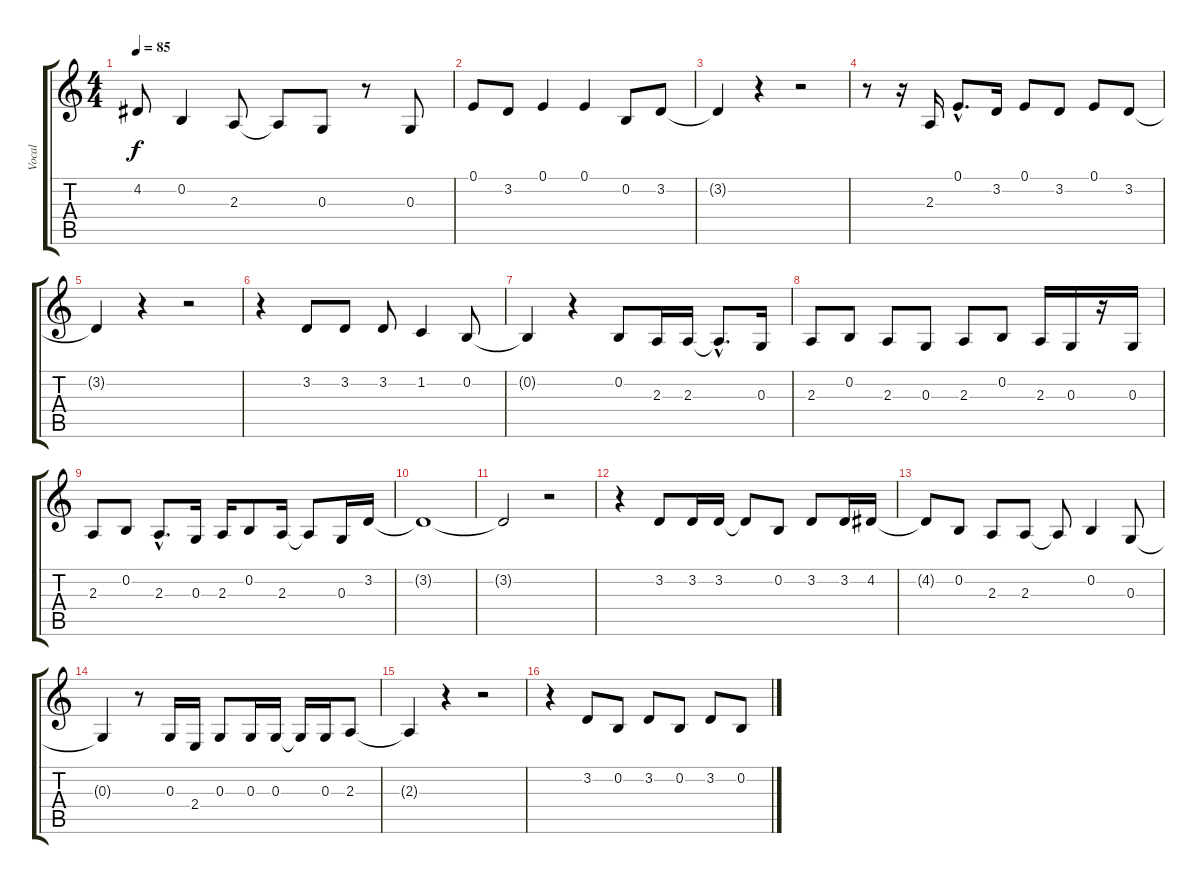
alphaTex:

\track ("Vocal" "Vocal") {instrument bassoon}
\staff {score tabs}
\tuning (E4 B3 G3 D3 A2 E2) {hide}
\ts (4 4)
\tempo 85
\clef g2
\ks c
4.2.8{dy f} 0.2.4 2.3.8 2.3{t}.8 0.3.8 r.8 0.3.8 |
0.1.8 3.2.8 0.1.4 0.1.4 0.2.8 3.2.8 |
3.2{t}.4 r.4 r.2 |
r.8 r.16 2.3.16 0.1{hac}.8{d} 3.2.16 0.1.8 3.2.8 0.1.8 3.2.8 |
3.2{t}.4 r.4 r.2 |
r.4 3.2.8 3.2.8 3.2.8 1.2.4 0.2.8 |
0.2{t}.4 r.4 0.2.8 2.3.16 2.3.16 2.3{hac t}.8{d} 0.3.16 |
2.3.8 0.2.8 2.3.8 0.3.8 2.3.8 0.2.8 2.3.16 0.3.16 r.16 0.3.16 |
2.3.8 0.2.8 2.3{hac}.8{d} 0.3.16 2.3.16 0.2.8 2.3.16 2.3{t}.8 0.3.16 3.2.16 |
3.2{t}.1 |
3.2{t}.2 r.2 |
r.4 3.2.8 3.2.16 3.2.16 3.2{t}.8 0.2.8 3.2.8 3.2.16 4.2.16 |
4.2{t}.8 0.2.8 2.3.8 2.3.8 2.3{t}.8 0.2.4 0.3.8 |
0.3{t}.4 r.8 0.3.16 2.4.16 0.3.8 0.3.16 0.3.16 0.3{t}.16 0.3.16 2.3.8 |
2.3{t}.4 r.4 r.2 |
r.4 3.2.8 0.2.8 3.2.8 0.2.8 3.2.8 0.2.8
